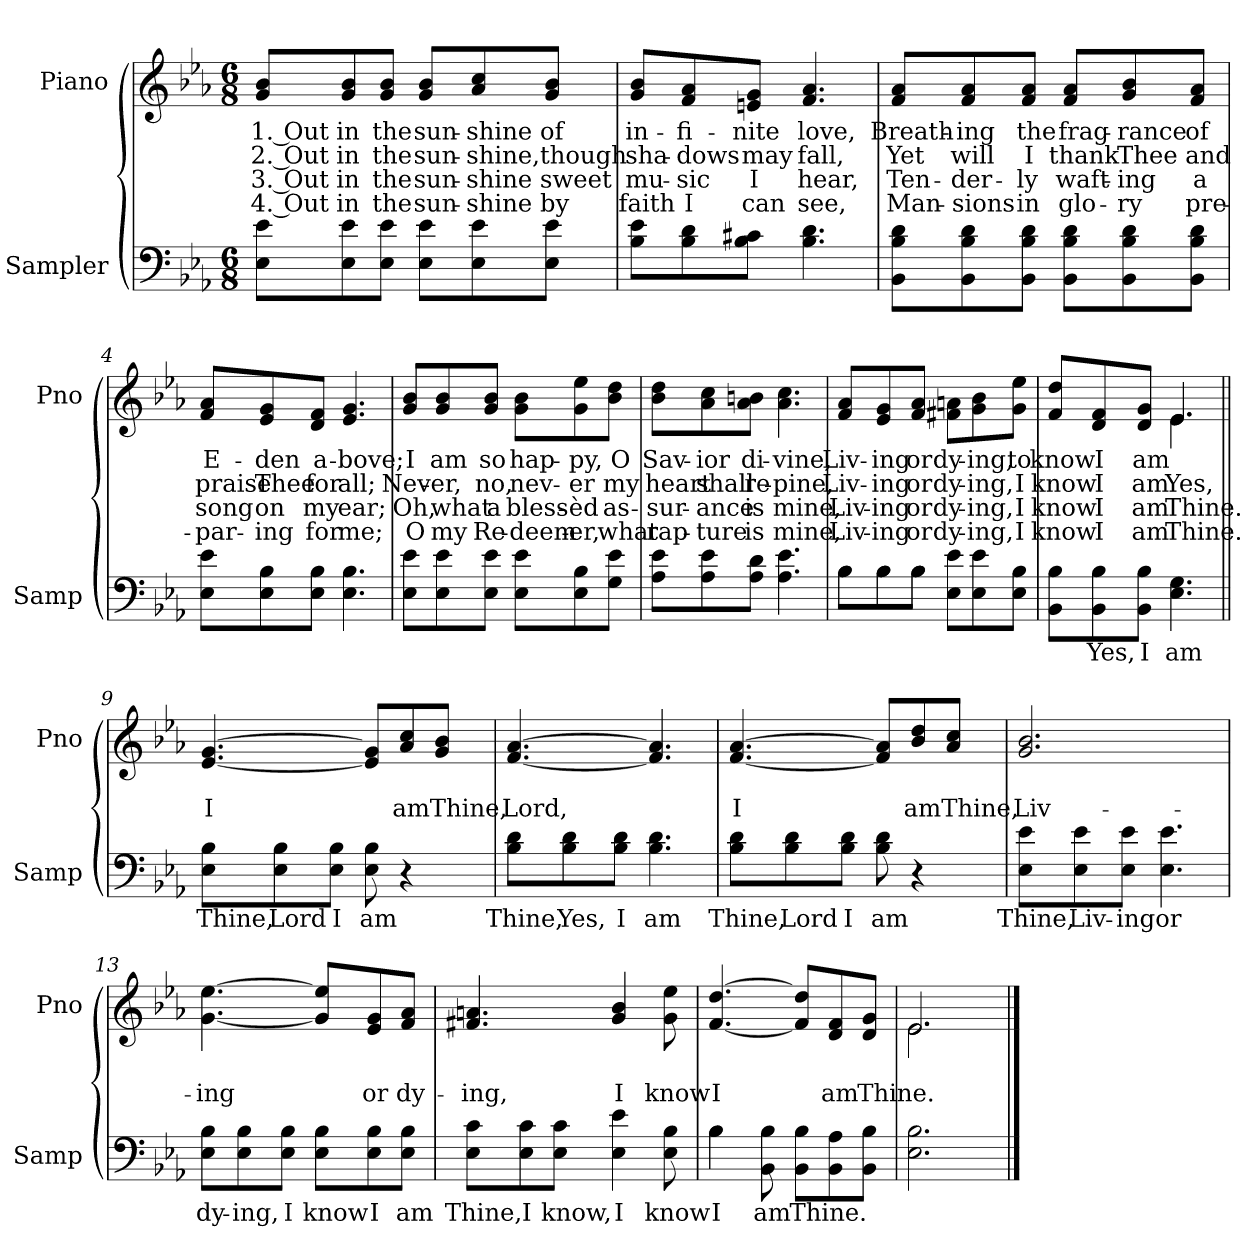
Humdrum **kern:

**kern	**text	**kern	**text	**text	**text	**text
*part2	*part2	*part1	*part1	*part1	*part1	*part1
*staff2	*staff2	*staff1	*staff1	*staff1	*staff1	*staff1
*I"Sampler	*	*I"Piano	*	*	*	*
*I'Samp	*	*I'Pno	*	*	*	*
*clefF4	*	*clefG2	*	*	*	*
*k[b-e-a-]	*	*k[b-e-a-]	*	*	*	*
*E-:	*	*E-:	*	*	*	*
*M6/8	*	*M6/8	*	*	*	*
=1	=1	=1	=1	=1	=1	=1
8E-\ 8e-\L	.	8g/ 8b-/L	1. Out	2. Out	3. Out	4. Out
8E-\ 8e-\	.	8g/ 8b-/	in	in	in	in
8E-\ 8e-\J	.	8g/ 8b-/J	the	the	the	the
8E-\ 8e-\L	.	8g/ 8b-/L	sun-	sun-	sun-	sun-
8E-\ 8e-\	.	8a-/ 8cc/	-shine	-shine,	-shine	-shine
8E-\ 8e-\J	.	8g/ 8b-/J	of	though	sweet	by
=2	=2	=2	=2	=2	=2	=2
8B-\ 8e-\L	.	8g/ 8b-/L	in-	sha-	mu-	faith
8B-\ 8d\	.	8f/ 8a-/	-fi-	-dows	-sic	I
8B-\ 8c#X\J	.	8en/ 8g/J	-nite	may	I	can
4.B- 4.d	.	4.f 4.a-	love,	fall,	hear,	see,
=3	=3	=3	=3	=3	=3	=3
8BB-\ 8B-\ 8d\L	.	8f/ 8a-/L	Breath-	Yet	Ten-	Man-
8BB-\ 8B-\ 8d\	.	8f/ 8a-/	-ing	will	-der-	-sions
8BB-\ 8B-\ 8d\J	.	8f/ 8a-/J	the	I	-ly	in
8BB-\ 8B-\ 8d\L	.	8f/ 8a-/L	frag-	thank	waft-	glo-
8BB-\ 8B-\ 8d\	.	8g/ 8b-/	-rance	Thee	-ing	-ry
8BB-\ 8B-\ 8d\J	.	8f/ 8a-/J	of	and	a	pre-
=4	=4	=4	=4	=4	=4	=4
8E-\ 8e-\L	.	8f/ 8a-/L	E-	praise	song	-par-
8E-\ 8B-\	.	8e-/ 8g/	-den	Thee	on	-ing
8E-\ 8B-\J	.	8d/ 8f/J	a-	for	my	for
4.E- 4.B-	.	4.e- 4.g	-bove;	all;	ear;	me;
=5	=5	=5	=5	=5	=5	=5
8E-\ 8e-\L	.	8g/ 8b-/L	I	Nev-	Oh,	O
8E-\ 8e-\	.	8g/ 8b-/	am	-er,	what	my
8E-\ 8e-\J	.	8g/ 8b-/J	so	no,	a	Re-
8E-\ 8e-\L	.	8g\ 8b-\L	hap-	nev-	bless-	-deem-
8E-\ 8B-\	.	8g\ 8ee-\	-py,	-er	-èd	-er,
8G\ 8e-\J	.	8b-\ 8dd\J	O	my	as-	what
=6	=6	=6	=6	=6	=6	=6
8A-\ 8e-\L	.	8b-\ 8dd\L	Sav-	heart	-sur-	rap-
8A-\ 8e-\	.	8a-\ 8cc\	-ior	shall	-ance	-ture
8A-\ 8d\J	.	8a-\ 8bn\J	di-	re-	is	is
4.A- 4.e-	.	4.a- 4.cc	-vine,	-pine,	mine,	mine,
=7	=7	=7	=7	=7	=7	=7
*^	*	*	*	*	*	*
8B-\L	8B-\L	.	8f/ 8a-/L	Liv-	Liv-	Liv-	Liv-
8B-\	8B-\	.	8e-/ 8g/	-ing	-ing	-ing	-ing
8B-\J	8B-\J	.	8f/ 8a-/J	or	or	or	or
8E-\ 8e-\L	4.ryy	.	8f#X\ 8an\L	dy-	dy-	dy-	dy-
8E-\ 8e-\	.	.	8g\ 8b-\	-ing,	-ing,	-ing,	-ing,
8E-\ 8B-\J	.	.	8g\ 8ee-\J	to	I	I	I
*v	*v	*	*	*	*	*	*
=8	=8	=8	=8	=8	=8	=8
*	*	*^	*	*	*	*
8BB-\ 8B-\L	.	8f/ 8dd/L	4.ryy	know	know	know	know
8BB-\ 8B-\	Yes,	8d/ 8f/	.	I	I	I	I
8BB-\ 8B-\J	I	8d/ 8g/J	.	am	am	am	am
4.E- 4.G	am	4.e-/	4.e-	.	Yes,	Thine.	Thine.
=9||	=9||	=9||	=9||	=9||	=9||	=9||	=9||
!	!	!LO:TX:t=Refrain	!	!	!	!	!
*	*	*v	*v	*	*	*	*
8E-\ 8B-\L	Thine,	[4.e- [4.g	.	I	.	.
8E-\ 8B-\	Lord	.	.	.	.	.
8E-\ 8B-\J	I	.	.	.	.	.
8E- 8B-	am	8e-]/ 8g]/L	.	.	.	.
4r	.	8a-/ 8cc/	.	am	.	.
.	.	8g/ 8b-/J	.	Thine,	.	.
=10	=10	=10	=10	=10	=10	=10
8B-\ 8d\L	Thine,	[4.f [4.a-	.	Lord,	.	.
8B-\ 8d\	Yes,	.	.	.	.	.
8B-\ 8d\J	I	.	.	.	.	.
4.B- 4.d	am	4.f] 4.a-]	.	.	.	.
=11	=11	=11	=11	=11	=11	=11
8B-\ 8d\L	Thine,	[4.f [4.a-	.	I	.	.
8B-\ 8d\	Lord	.	.	.	.	.
8B-\ 8d\J	I	.	.	.	.	.
8B- 8d	am	8f]/ 8a-]/L	.	.	.	.
4r	.	8b-/ 8dd/	.	am	.	.
.	.	8a-/ 8cc/J	.	Thine,	.	.
=12	=12	=12	=12	=12	=12	=12
8E-\ 8e-\L	Thine,	2.g 2.b-	.	Liv-	.	.
8E-\ 8e-\	Liv-	.	.	.	.	.
8E-\ 8e-\J	-ing	.	.	.	.	.
4.E- 4.e-	or	.	.	.	.	.
=13	=13	=13	=13	=13	=13	=13
8E-\ 8B-\L	dy-	[4.g [4.ee-	.	-ing	.	.
8E-\ 8B-\	-ing,	.	.	.	.	.
8E-\ 8B-\J	I	.	.	.	.	.
8E-\ 8B-\L	know	8g]/ 8ee-]/L	.	.	.	.
8E-\ 8B-\	I	8e-/ 8g/	.	or	.	.
8E-\ 8B-\J	am	8f/ 8a-/J	.	dy-	.	.
=14	=14	=14	=14	=14	=14	=14
8E-\ 8c\L	Thine,	4.f#X 4.an	.	-ing,	.	.
8E-\ 8c\	I	.	.	.	.	.
8E-\ 8c\J	know,	.	.	.	.	.
4E- 4e-	I	4g 4b-	.	I	.	.
8E- 8B-	know	8g 8ee-	.	know	.	.
=15	=15	=15	=15	=15	=15	=15
*^	*	*	*	*	*	*
4B-\	4B-	I	[4.f [4.dd	.	I	.	.
8BB- 8B-	2ryy	am	.	.	.	.	.
8BB-\ 8B-\L	.	Thine.	8f]/ 8dd]/L	.	.	.	.
8BB-\ 8A-\	.	.	8d/ 8f/	.	am	.	.
8BB-\ 8B-\J	.	.	8d/ 8g/J	.	Thine.	.	.
*v	*v	*	*	*	*	*	*
=16	=16	=16	=16	=16	=16	=16
*	*	*^	*	*	*	*
2.E- 2.B-	.	2.e-/	2.e-	.	.	.	.
*	*	*v	*v	*	*	*	*
==	==	==	==	==	==	==
*-	*-	*-	*-	*-	*-	*-
